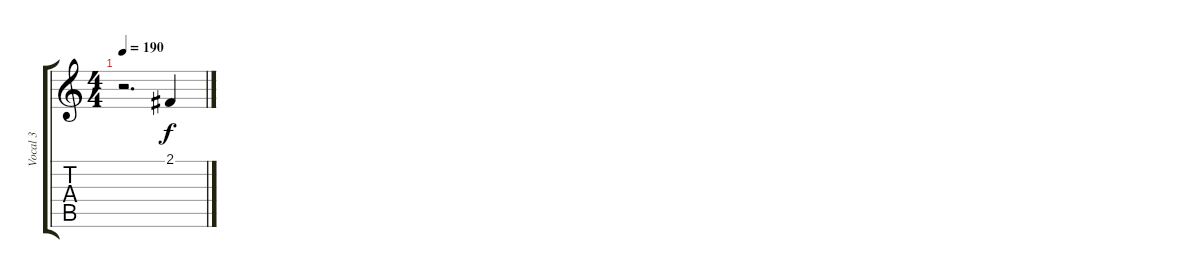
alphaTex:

\track ("Vocal 3" "Vocal 3") {instrument clarinet}
\staff {score tabs}
\tuning (E4 B3 G3 D3 A2 D2) {hide}
\ts (4 4)
\tempo 190
\clef g2
\ks c
r.2{d dy f} 2.1.4
